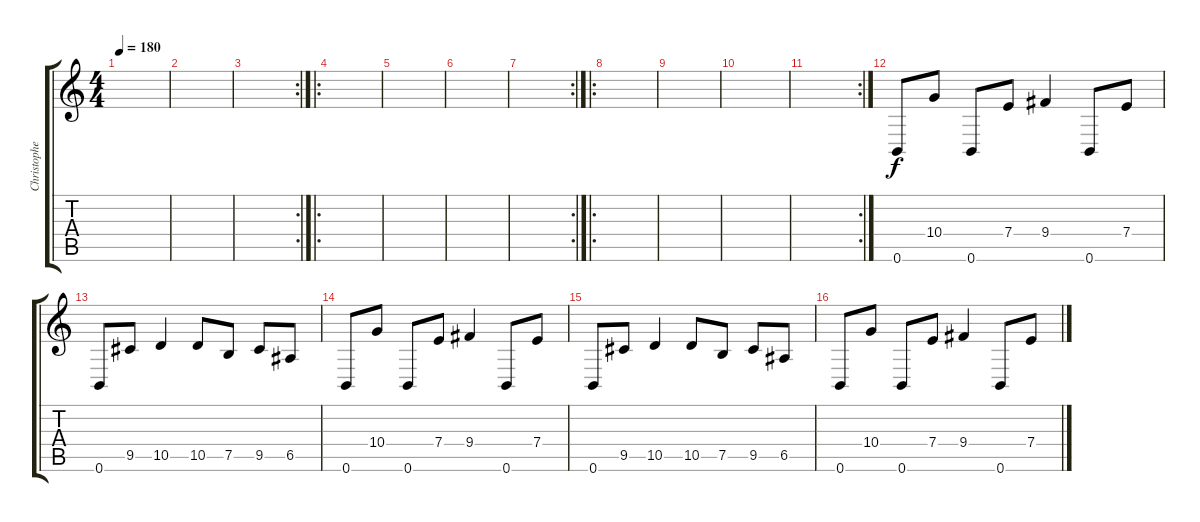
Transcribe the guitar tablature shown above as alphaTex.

\track ("Christopher Amott" "Christophe") {instrument distortionguitar}
\staff {score tabs}
\tuning (B3 Gb3 D3 A2 E2 B1) {hide}
\ts (4 4)
\tempo 180
\clef g2
\ks c
|
|
\rc 2
|
\ro
|
|
|
\rc 2
|
\ro
|
|
|
\rc 2
|
0.6.8 10.4.8 0.6.8 7.4.8 9.4.4 0.6.8 7.4.8 |
0.6.8 9.5.8 10.5.4 10.5.8 7.5.8 9.5.8 6.5.8 |
0.6.8 10.4.8 0.6.8 7.4.8 9.4.4 0.6.8 7.4.8 |
0.6.8 9.5.8 10.5.4 10.5.8 7.5.8 9.5.8 6.5.8 |
0.6.8 10.4.8 0.6.8 7.4.8 9.4.4 0.6.8 7.4.8
